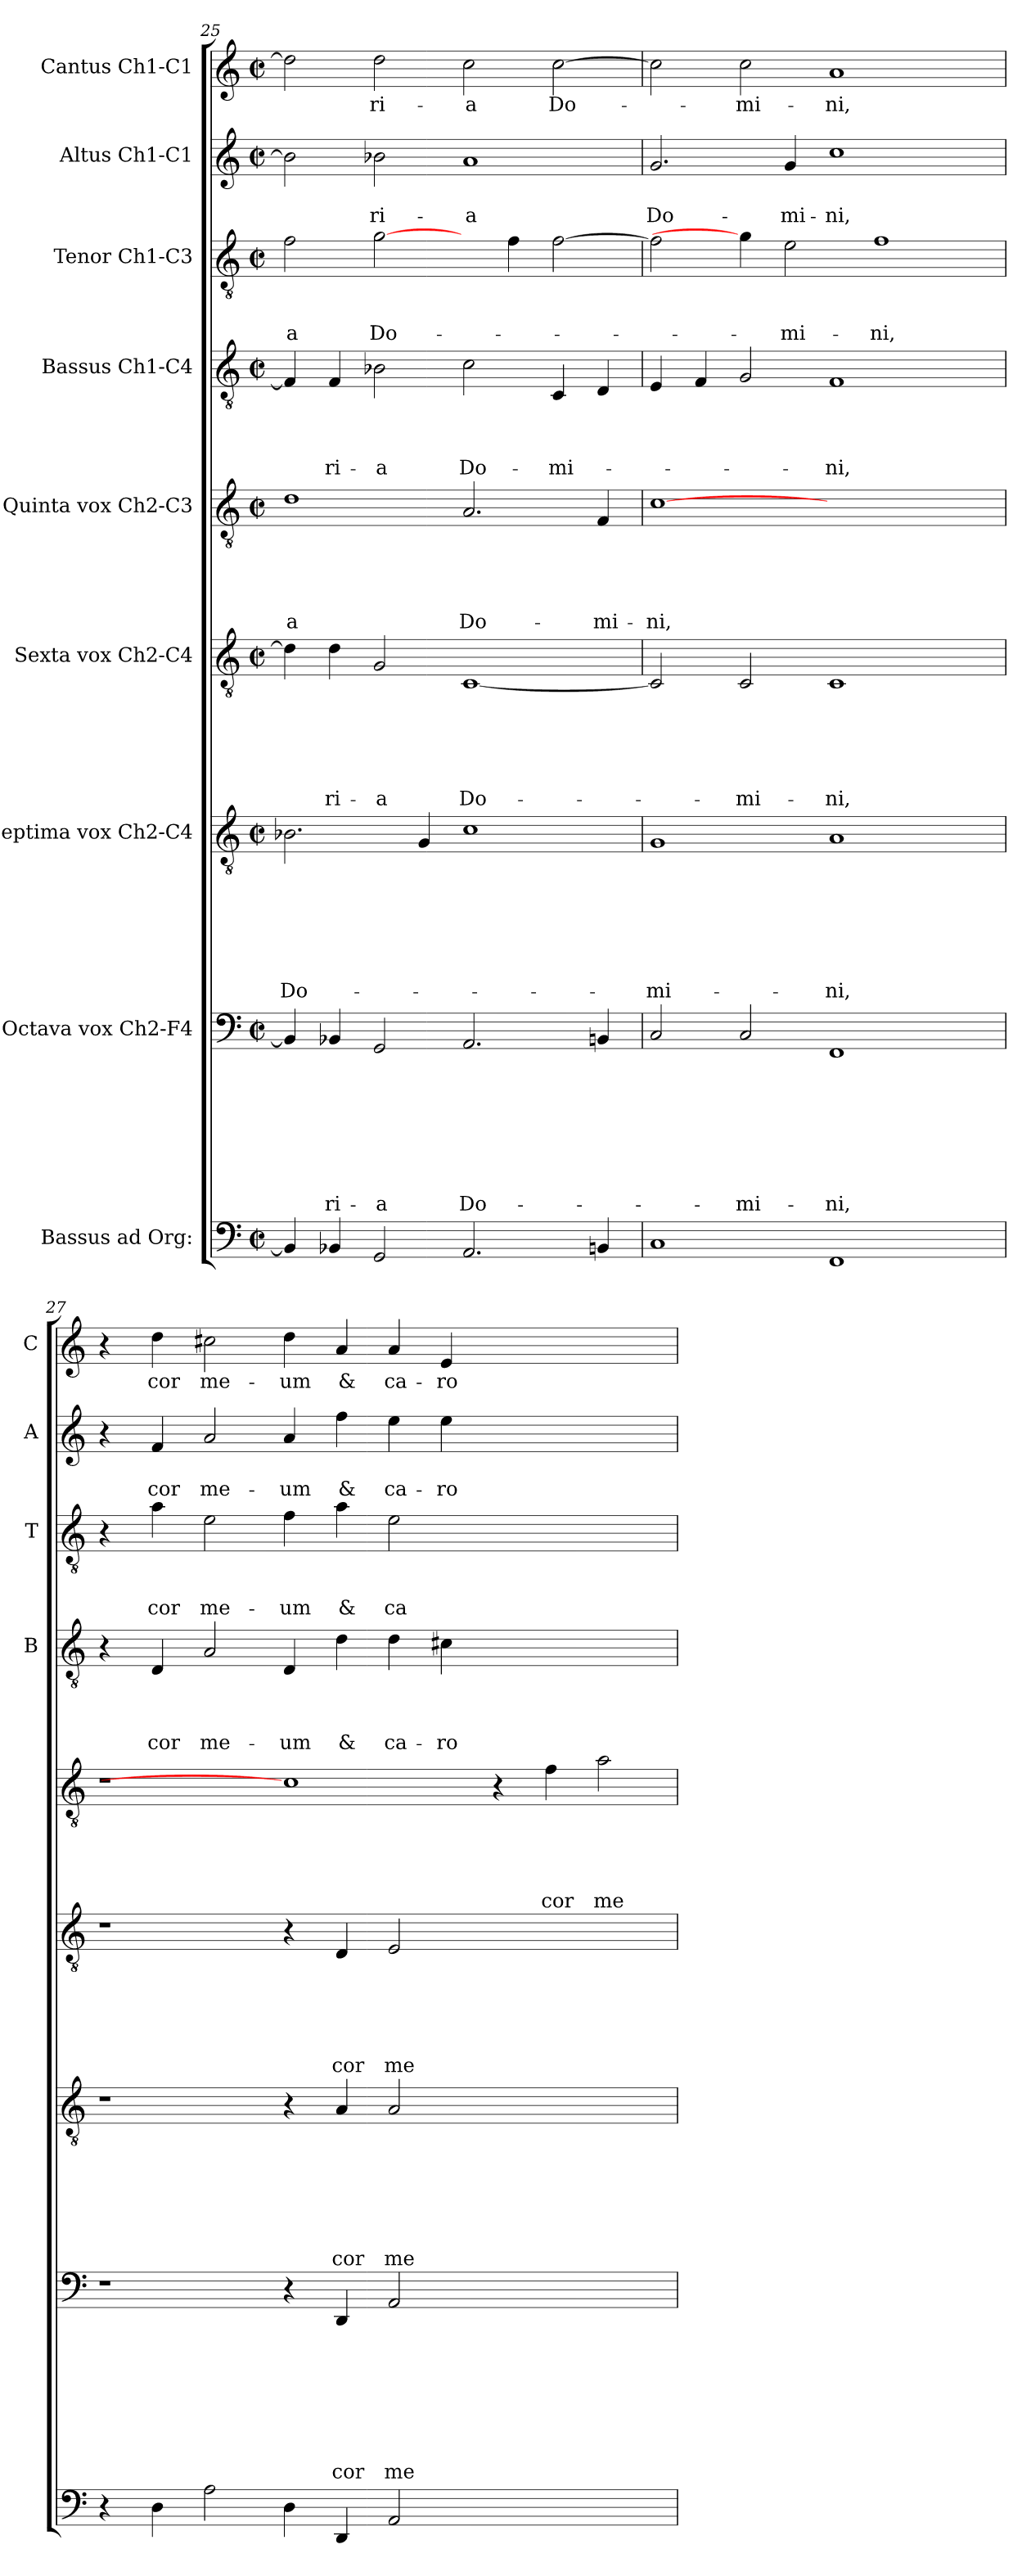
**kern	**kern	**text	**text	**text	**text	**text	**text	**text	**text	**kern	**text	**text	**text	**text	**text	**text	**text	**kern	**text	**text	**text	**text	**text	**text	**kern	**text	**text	**text	**text	**text	**kern	**text	**text	**text	**text	**kern	**text	**text	**text	**kern	**text	**text	**kern	**text
*part9	*part8	*part8	*part8	*part8	*part8	*part8	*part8	*part8	*part8	*part7	*part7	*part7	*part7	*part7	*part7	*part7	*part7	*part6	*part6	*part6	*part6	*part6	*part6	*part6	*part5	*part5	*part5	*part5	*part5	*part5	*part4	*part4	*part4	*part4	*part4	*part3	*part3	*part3	*part3	*part2	*part2	*part2	*part1	*part1
*staff9	*staff8	*staff8	*staff8	*staff8	*staff8	*staff8	*staff8	*staff8	*staff8	*staff7	*staff7	*staff7	*staff7	*staff7	*staff7	*staff7	*staff7	*staff6	*staff6	*staff6	*staff6	*staff6	*staff6	*staff6	*staff5	*staff5	*staff5	*staff5	*staff5	*staff5	*staff4	*staff4	*staff4	*staff4	*staff4	*staff3	*staff3	*staff3	*staff3	*staff2	*staff2	*staff2	*staff1	*staff1
*I"Bassus ad Org:	*I"Octava vox Ch2-F4	*	*	*	*	*	*	*	*	*I"Septima vox Ch2-C4	*	*	*	*	*	*	*	*I"Sexta vox Ch2-C4	*	*	*	*	*	*	*I"Quinta vox Ch2-C3	*	*	*	*	*	*I"Bassus Ch1-C4	*	*	*	*	*I"Tenor Ch1-C3	*	*	*	*I"Altus Ch1-C1	*	*	*I"Cantus Ch1-C1	*
*	*	*	*	*	*	*	*	*	*	*	*	*	*	*	*	*	*	*	*	*	*	*	*	*	*	*	*	*	*	*	*I'B	*	*	*	*	*I'T	*	*	*	*I'A	*	*	*I'C	*
*clefF4	*clefF4	*	*	*	*	*	*	*	*	*clefGv2	*	*	*	*	*	*	*	*clefGv2	*	*	*	*	*	*	*clefGv2	*	*	*	*	*	*clefGv2	*	*	*	*	*clefGv2	*	*	*	*clefG2	*	*	*clefG2	*
*k[]	*k[]	*	*	*	*	*	*	*	*	*k[]	*	*	*	*	*	*	*	*k[]	*	*	*	*	*	*	*k[]	*	*	*	*	*	*k[]	*	*	*	*	*k[]	*	*	*	*k[]	*	*	*k[]	*
*C:	*C:	*	*	*	*	*	*	*	*	*C:	*	*	*	*	*	*	*	*C:	*	*	*	*	*	*	*C:	*	*	*	*	*	*C:	*	*	*	*	*C:	*	*	*	*C:	*	*	*C:	*
*M2/2	*M2/2	*	*	*	*	*	*	*	*	*M2/2	*	*	*	*	*	*	*	*M2/2	*	*	*	*	*	*	*M2/2	*	*	*	*	*	*M2/2	*	*	*	*	*M2/2	*	*	*	*M2/2	*	*	*M2/2	*
*met(c|)	*met(c|)	*	*	*	*	*	*	*	*	*met(c|)	*	*	*	*	*	*	*	*met(c|)	*	*	*	*	*	*	*met(c|)	*	*	*	*	*	*met(c|)	*	*	*	*	*met(c|)	*	*	*	*met(c|)	*	*	*met(c|)	*
=25	=25	=25	=25	=25	=25	=25	=25	=25	=25	=25	=25	=25	=25	=25	=25	=25	=25	=25	=25	=25	=25	=25	=25	=25	=25	=25	=25	=25	=25	=25	=25	=25	=25	=25	=25	=25	=25	=25	=25	=25	=25	=25	=25	=25
!	!	!	!	!	!	!	!	!	!	!	!	!	!	!	!	!	!LO:LY:b	!	!	!	!	!	!	!	!	!	!	!	!	!LO:LY:b	!	!	!	!	!	!	!	!	!LO:LY:b	!	!	!	!	!
4BB-/]	4BB-/]	.	.	.	.	.	.	.	.	2.B-X\	.	.	.	.	.	.	Do-	4d\]	.	.	.	.	.	.	1d	.	.	.	.	-a	4F/]	.	.	.	.	2f\	.	.	-a	2b-\]	.	.	2dd\]	.
!	!	!	!	!	!	!	!	!	!LO:LY:b	!	!	!	!	!	!	!	!	!	!	!	!	!	!	!LO:LY:b	!	!	!	!	!	!	!	!	!	!	!LO:LY:b	!	!	!	!	!	!	!	!	!
4BB-X/	4BB-X/	.	.	.	.	.	.	.	-ri-	.	.	.	.	.	.	.	.	4d\	.	.	.	.	.	-ri-	.	.	.	.	.	.	4F/	.	.	.	-ri-	.	.	.	.	.	.	.	.	.
!	!	!	!	!	!	!	!	!	!LO:LY:b	!	!	!	!	!	!	!	!	!	!	!	!	!	!	!LO:LY:b	!	!	!	!	!	!	!	!	!	!	!LO:LY:b	!	!	!	!LO:LY:b	!	!	!LO:LY:b	!	!LO:LY:b
2GG/	2GG/	.	.	.	.	.	.	.	-a	.	.	.	.	.	.	.	.	2G/	.	.	.	.	.	-a	.	.	.	.	.	.	2B-X\	.	.	.	-a	[2g\	.	.	Do-	2b-X\	.	-ri-	2dd\	-ri-
.	.	.	.	.	.	.	.	.	.	4G/	.	.	.	.	.	.	.	.	.	.	.	.	.	.	.	.	.	.	.	.	.	.	.	.	.	.	.	.	.	.	.	.	.	.
!	!	!	!	!	!	!	!	!	!LO:LY:b	!	!	!	!	!	!	!	!	!	!	!	!	!	!	!LO:LY:b	!	!	!	!	!	!LO:LY:b	!	!	!	!	!LO:LY:b	!	!	!	!	!	!	!LO:LY:b	!	!LO:LY:b
2.AA/	2.AA/	.	.	.	.	.	.	.	Do-	1c	.	.	.	.	.	.	.	[1C	.	.	.	.	.	Do-	2.A/	.	.	.	.	Do-	2c\	.	.	.	Do-	4ryy	.	.	.	1a	.	-a	2cc\	-a
.	.	.	.	.	.	.	.	.	.	.	.	.	.	.	.	.	.	.	.	.	.	.	.	.	.	.	.	.	.	.	.	.	.	.	.	4f\	.	.	.	.	.	.	.	.
!	!	!	!	!	!	!	!	!	!	!	!	!	!	!	!	!	!	!	!	!	!	!	!	!	!	!	!	!	!	!	!	!	!	!	!LO:LY:b	!	!	!	!	!	!	!	!	!LO:LY:b
.	.	.	.	.	.	.	.	.	.	.	.	.	.	.	.	.	.	.	.	.	.	.	.	.	.	.	.	.	.	.	4C/	.	.	.	-mi-	[2f\	.	.	.	.	.	.	[2cc\	Do-
!	!	!	!	!	!	!	!	!	!	!	!	!	!	!	!	!	!	!	!	!	!	!	!	!	!	!	!	!	!	!LO:LY:b	!	!	!	!	!	!	!	!	!	!	!	!	!	!
4BBn/	4BBn/	.	.	.	.	.	.	.	.	.	.	.	.	.	.	.	.	.	.	.	.	.	.	.	4F/	.	.	.	.	-mi-	4D/	.	.	.	.	.	.	.	.	.	.	.	.	.
=26	=26	=26	=26	=26	=26	=26	=26	=26	=26	=26	=26	=26	=26	=26	=26	=26	=26	=26	=26	=26	=26	=26	=26	=26	=26	=26	=26	=26	=26	=26	=26	=26	=26	=26	=26	=26	=26	=26	=26	=26	=26	=26	=26	=26
!	!	!	!	!	!	!	!	!	!	!	!	!	!	!	!	!	!LO:LY:b	!	!	!	!	!	!	!	!	!	!	!	!	!LO:LY:b	!	!	!	!	!	!	!	!	!	!	!	!LO:LY:b	!	!
1C	2C/	.	.	.	.	.	.	.	.	1G	.	.	.	.	.	.	-mi-	2C/]	.	.	.	.	.	.	[1c	.	.	.	.	-ni,	4E/	.	.	.	.	2f\]	.	.	.	2.g/	.	Do-	2cc\]	.
.	.	.	.	.	.	.	.	.	.	.	.	.	.	.	.	.	.	.	.	.	.	.	.	.	.	.	.	.	.	.	4F/	.	.	.	.	.	.	.	.	.	.	.	.	.
!	!	!	!	!	!	!	!	!	!LO:LY:b	!	!	!	!	!	!	!	!	!	!	!	!	!	!	!LO:LY:b	!	!	!	!	!	!	!	!	!	!	!	!	!	!	!	!	!	!	!	!LO:LY:b
.	2C/	.	.	.	.	.	.	.	-mi-	.	.	.	.	.	.	.	.	2C/	.	.	.	.	.	-mi-	.	.	.	.	.	.	2G/	.	.	.	.	4g\]	.	.	.	.	.	.	2cc\	-mi-
!	!	!	!	!	!	!	!	!	!	!	!	!	!	!	!	!	!	!	!	!	!	!	!	!	!	!	!	!	!	!	!	!	!	!	!	!	!	!	!LO:LY:b	!	!	!LO:LY:b	!	!
.	.	.	.	.	.	.	.	.	.	.	.	.	.	.	.	.	.	.	.	.	.	.	.	.	.	.	.	.	.	.	.	.	.	.	.	2e\	.	.	-mi-	4g/	.	-mi-	.	.
!	!	!	!	!	!	!	!	!	!LO:LY:b	!	!	!	!	!	!	!	!LO:LY:b	!	!	!	!	!	!	!LO:LY:b	!	!	!	!	!	!	!	!	!	!	!LO:LY:b	!	!	!	!	!	!	!LO:LY:b	!	!LO:LY:b
1FF	1FF	.	.	.	.	.	.	.	-ni,	1A	.	.	.	.	.	.	-ni,	1C	.	.	.	.	.	-ni,	1ryy	.	.	.	.	.	1F	.	.	.	-ni,	.	.	.	.	1cc	.	-ni,	1a	-ni,
!	!	!	!	!	!	!	!	!	!	!	!	!	!	!	!	!	!	!	!	!	!	!	!	!	!	!	!	!	!	!	!	!	!	!	!	!	!	!	!LO:LY:b	!	!	!	!	!
.	.	.	.	.	.	.	.	.	.	.	.	.	.	.	.	.	.	.	.	.	.	.	.	.	.	.	.	.	.	.	.	.	.	.	.	1f	.	.	-ni,	.	.	.	.	.
4ryy	4ryy	.	.	.	.	.	.	.	.	4ryy	.	.	.	.	.	.	.	4ryy	.	.	.	.	.	.	4ryy	.	.	.	.	.	4ryy	.	.	.	.	.	.	.	.	4ryy	.	.	4ryy	.
=27	=27	=27	=27	=27	=27	=27	=27	=27	=27	=27	=27	=27	=27	=27	=27	=27	=27	=27	=27	=27	=27	=27	=27	=27	=27	=27	=27	=27	=27	=27	=27	=27	=27	=27	=27	=27	=27	=27	=27	=27	=27	=27	=27	=27
4r	1r	.	.	.	.	.	.	.	.	1r	.	.	.	.	.	.	.	1r	.	.	.	.	.	.	1r	.	.	.	.	.	4r	.	.	.	.	4r	.	.	.	4r	.	.	4r	.
!	!	!	!	!	!	!	!	!	!	!	!	!	!	!	!	!	!	!	!	!	!	!	!	!	!	!	!	!	!	!	!	!	!	!	!LO:LY:b	!	!	!	!LO:LY:b	!	!	!LO:LY:b	!	!LO:LY:b
4D\	.	.	.	.	.	.	.	.	.	.	.	.	.	.	.	.	.	.	.	.	.	.	.	.	.	.	.	.	.	.	4D/	.	.	.	cor	4a\	.	.	cor	4f/	.	cor	4dd\	cor
!	!	!	!	!	!	!	!	!	!	!	!	!	!	!	!	!	!	!	!	!	!	!	!	!	!	!	!	!	!	!	!	!	!	!	!LO:LY:b	!	!	!	!LO:LY:b	!	!	!LO:LY:b	!	!LO:LY:b
2A\	.	.	.	.	.	.	.	.	.	.	.	.	.	.	.	.	.	.	.	.	.	.	.	.	.	.	.	.	.	.	2A/	.	.	.	me-	2e\	.	.	me-	2a/	.	me-	2cc#X\	me-
!	!	!	!	!	!	!	!	!	!	!	!	!	!	!	!	!	!	!	!	!	!	!	!	!	!	!	!	!	!	!	!	!	!	!	!LO:LY:b	!	!	!	!LO:LY:b	!	!	!LO:LY:b	!	!LO:LY:b
4D\	4r	.	.	.	.	.	.	.	.	4r	.	.	.	.	.	.	.	4r	.	.	.	.	.	.	1c]	.	.	.	.	.	4D/	.	.	.	-um	4f\	.	.	-um	4a/	.	-um	4dd\	-um
!	!	!	!	!	!	!	!	!	!LO:LY:b	!	!	!	!	!	!	!	!LO:LY:b	!	!	!	!	!	!	!LO:LY:b	!	!	!	!	!	!	!	!	!	!	!LO:LY:b	!	!	!	!LO:LY:b	!	!	!LO:LY:b	!	!LO:LY:b
4DD/	4DD/	.	.	.	.	.	.	.	cor	4A/	.	.	.	.	.	.	cor	4D/	.	.	.	.	.	cor	.	.	.	.	.	.	4d\	.	.	.	&	4a\	.	.	&	4ff\	.	&	4a/	&
!	!	!	!	!	!	!	!	!	!LO:LY:b	!	!	!	!	!	!	!	!LO:LY:b	!	!	!	!	!	!	!LO:LY:b	!	!	!	!	!	!	!	!	!	!	!LO:LY:b	!	!	!	!LO:LY:b	!	!	!LO:LY:b	!	!LO:LY:b
2AA/	2AA/	.	.	.	.	.	.	.	me-	2A/	.	.	.	.	.	.	me-	2E/	.	.	.	.	.	me-	.	.	.	.	.	.	4d\	.	.	.	ca-	2e\	.	.	ca-	4ee\	.	ca-	4a/	ca-
!	!	!	!	!	!	!	!	!	!	!	!	!	!	!	!	!	!	!	!	!	!	!	!	!	!	!	!	!	!	!	!	!	!	!	!LO:LY:b	!	!	!	!	!	!	!LO:LY:b	!	!LO:LY:b
.	.	.	.	.	.	.	.	.	.	.	.	.	.	.	.	.	.	.	.	.	.	.	.	.	.	.	.	.	.	.	4c#X\	.	.	.	-ro	.	.	.	.	4ee\	.	-ro	4e/	-ro
1ryy	1ryy	.	.	.	.	.	.	.	.	1ryy	.	.	.	.	.	.	.	1ryy	.	.	.	.	.	.	4r	.	.	.	.	.	1ryy	.	.	.	.	1ryy	.	.	.	1ryy	.	.	1ryy	.
!	!	!	!	!	!	!	!	!	!	!	!	!	!	!	!	!	!	!	!	!	!	!	!	!	!	!	!	!	!	!LO:LY:b	!	!	!	!	!	!	!	!	!	!	!	!	!	!
.	.	.	.	.	.	.	.	.	.	.	.	.	.	.	.	.	.	.	.	.	.	.	.	.	4f\	.	.	.	.	cor	.	.	.	.	.	.	.	.	.	.	.	.	.	.
!	!	!	!	!	!	!	!	!	!	!	!	!	!	!	!	!	!	!	!	!	!	!	!	!	!	!	!	!	!	!LO:LY:b	!	!	!	!	!	!	!	!	!	!	!	!	!	!
.	.	.	.	.	.	.	.	.	.	.	.	.	.	.	.	.	.	.	.	.	.	.	.	.	2a\	.	.	.	.	me-	.	.	.	.	.	.	.	.	.	.	.	.	.	.
=	=	=	=	=	=	=	=	=	=	=	=	=	=	=	=	=	=	=	=	=	=	=	=	=	=	=	=	=	=	=	=	=	=	=	=	=	=	=	=	=	=	=	=	=
*-	*-	*-	*-	*-	*-	*-	*-	*-	*-	*-	*-	*-	*-	*-	*-	*-	*-	*-	*-	*-	*-	*-	*-	*-	*-	*-	*-	*-	*-	*-	*-	*-	*-	*-	*-	*-	*-	*-	*-	*-	*-	*-	*-	*-
